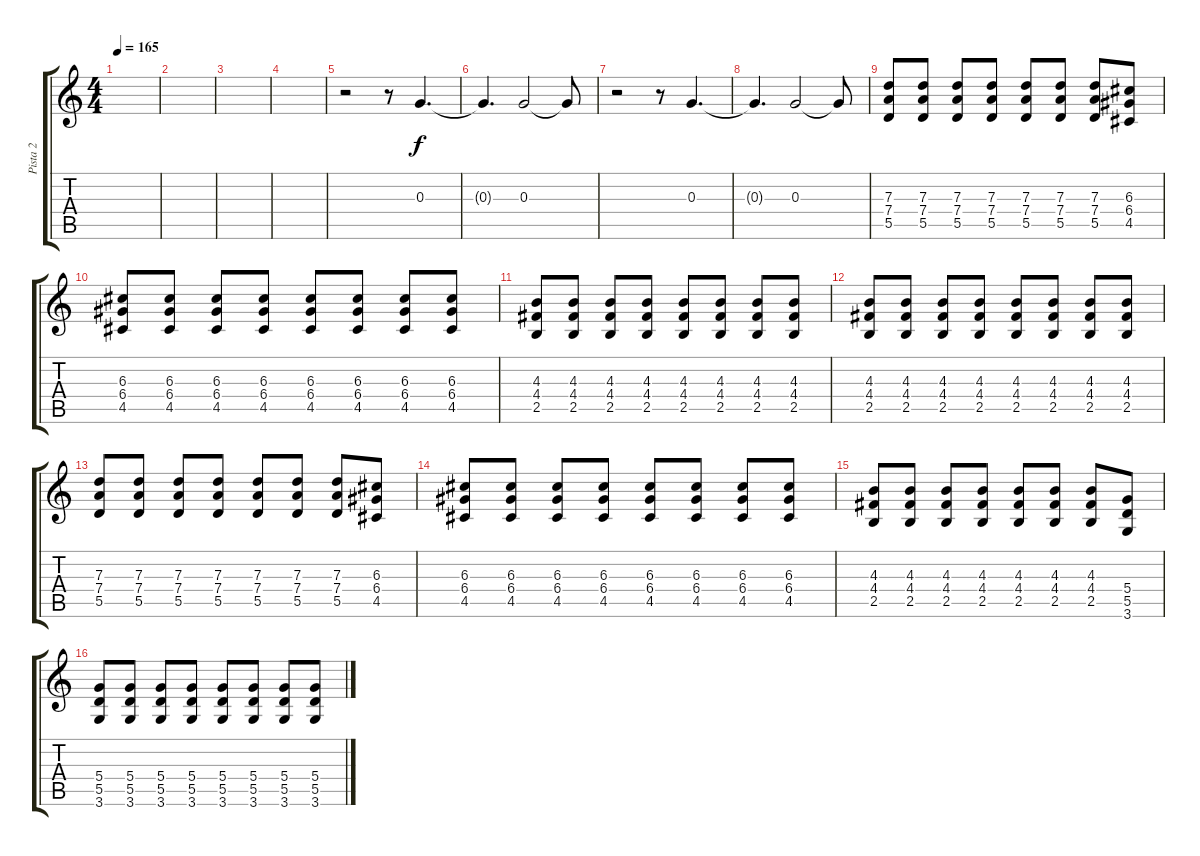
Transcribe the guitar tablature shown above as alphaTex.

\track ("Pista 2" "Pista 2") {instrument distortionguitar}
\staff {score tabs}
\tuning (E4 B3 G3 D3 A2 E2) {hide}
\ts (4 4)
\tempo 165
\clef g2
\ks c
|
|
|
|
r.2{volume 13 instrument electricguitarclean} r.8 0.3.4{d} |
0.3{t}.4{d} 0.3.2 0.3{t}.8 |
r.2 r.8 0.3.4{d} |
0.3{t}.4{d} 0.3.2 0.3{t}.8 |
(7.3 7.4 5.5).8{volume 9 instrument distortionguitar} (7.3 7.4 5.5).8 (7.3 7.4 5.5).8 (7.3 7.4 5.5).8 (7.3 7.4 5.5).8 (7.3 7.4 5.5).8 (7.3 7.4 5.5).8 (6.3 6.4 4.5).8 |
(6.3 6.4 4.5).8 (6.3 6.4 4.5).8 (6.3 6.4 4.5).8 (6.3 6.4 4.5).8 (6.3 6.4 4.5).8 (6.3 6.4 4.5).8 (6.3 6.4 4.5).8 (6.3 6.4 4.5).8 |
(4.3 4.4 2.5).8 (4.3 4.4 2.5).8 (4.3 4.4 2.5).8 (4.3 4.4 2.5).8 (4.3 4.4 2.5).8 (4.3 4.4 2.5).8 (4.3 4.4 2.5).8 (4.3 4.4 2.5).8 |
(4.3 4.4 2.5).8 (4.3 4.4 2.5).8 (4.3 4.4 2.5).8 (4.3 4.4 2.5).8 (4.3 4.4 2.5).8 (4.3 4.4 2.5).8 (4.3 4.4 2.5).8 (4.3 4.4 2.5).8 |
(7.3 7.4 5.5).8 (7.3 7.4 5.5).8 (7.3 7.4 5.5).8 (7.3 7.4 5.5).8 (7.3 7.4 5.5).8 (7.3 7.4 5.5).8 (7.3 7.4 5.5).8 (6.3 6.4 4.5).8 |
(6.3 6.4 4.5).8 (6.3 6.4 4.5).8 (6.3 6.4 4.5).8 (6.3 6.4 4.5).8 (6.3 6.4 4.5).8 (6.3 6.4 4.5).8 (6.3 6.4 4.5).8 (6.3 6.4 4.5).8 |
(4.3 4.4 2.5).8 (4.3 4.4 2.5).8 (4.3 4.4 2.5).8 (4.3 4.4 2.5).8 (4.3 4.4 2.5).8 (4.3 4.4 2.5).8 (4.3 4.4 2.5).8 (5.4 5.5 3.6).8 |
(5.4 5.5 3.6).8 (5.4 5.5 3.6).8 (5.4 5.5 3.6).8 (5.4 5.5 3.6).8 (5.4 5.5 3.6).8 (5.4 5.5 3.6).8 (5.4 5.5 3.6).8 (5.4 5.5 3.6).8
